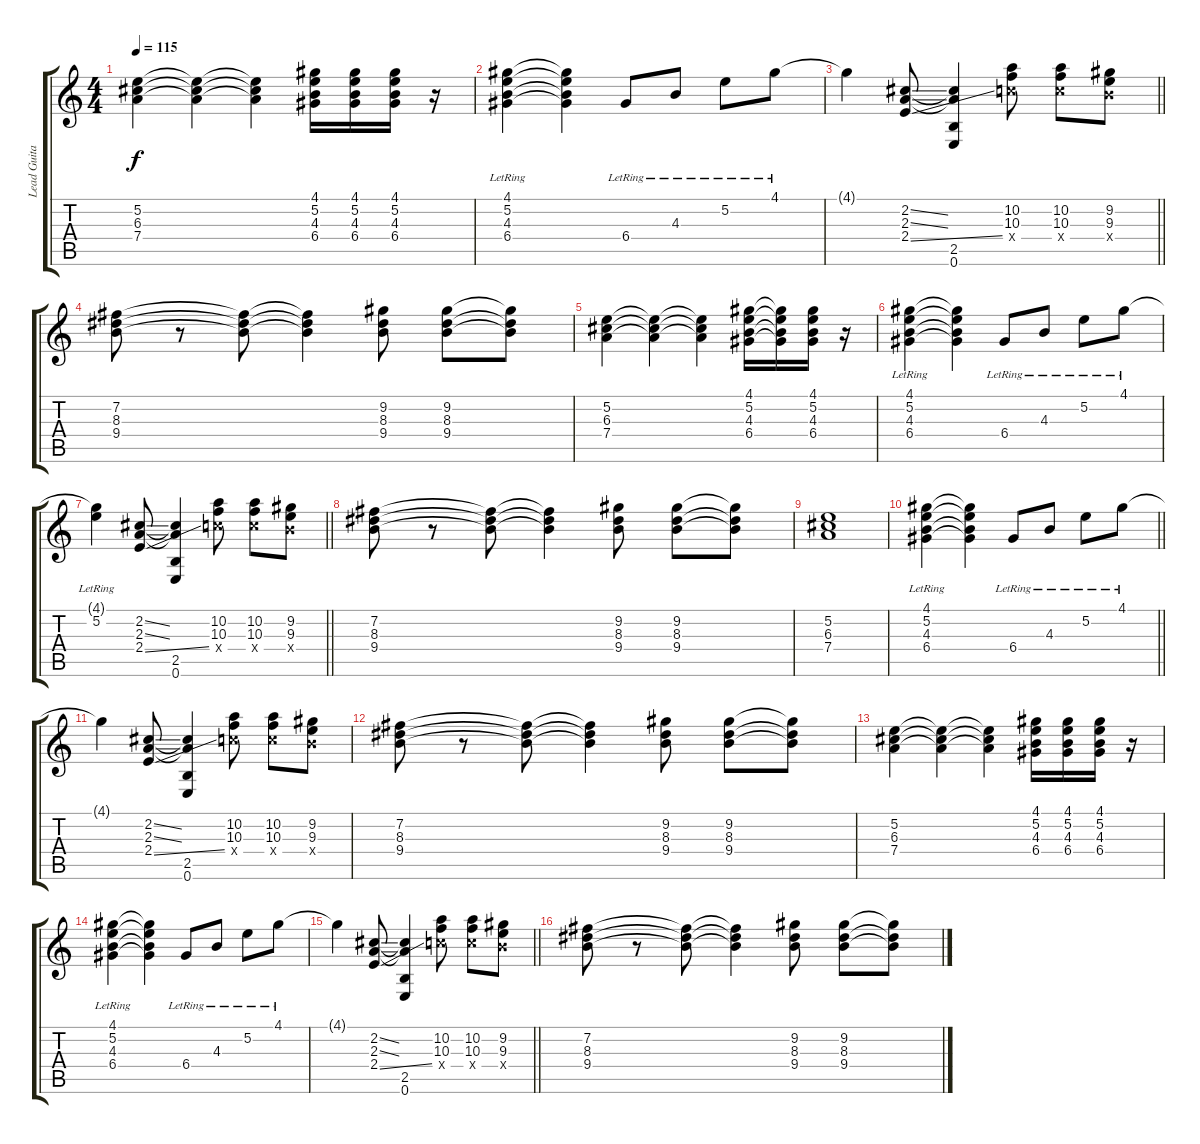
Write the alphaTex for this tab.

\track ("Lead Guitar" "Lead Guita") {instrument electricguitarclean}
\staff {score tabs}
\tuning (E4 B3 G3 D3 A2 E2) {hide}
\ts (4 4)
\tempo 115
\clef g2
\ks c
(5.2 6.3 7.4).4{dy f} (5.2{t} 6.3{t} 7.4{t}).4 (5.2{t} 6.3{t} 7.4{t}).4 (4.1 5.2 4.3 6.4).16 (4.1 5.2 4.3 6.4).16 (4.1 5.2 4.3 6.4).16 r.16 |
(4.1{lr} 5.2{lr} 4.3{lr} 6.4{lr}).4 (4.1{t} 5.2{t} 4.3{t} 6.4{t}).4 6.4{lr}.8 4.3{lr}.8 5.2{lr}.8 4.1{lr}.8 |
\barLineRight lightlight
4.1{t}.4 (2.2{ss} 2.3{ss} 2.4{ss}).8 (2.2{t} 2.3{t} 2.5 0.6).4 (10.2 10.3 10.4{x}).8 (10.2 10.3 10.4{x}).8 (9.2 9.3 9.4{x}).8 |
(7.2 8.3 9.4).8 r.8 (7.2{t} 8.3{t} 9.4{t}).8 (7.2{t} 8.3{t} 9.4{t}).4 (9.2 8.3 9.4).8 (9.2 8.3 9.4).8 (9.2{t} 8.3{t} 9.4{t}).8 |
(5.2 6.3 7.4).4 (5.2{t} 6.3{t} 7.4{t}).4 (5.2{t} 6.3{t} 7.4{t}).4 (4.1 5.2 4.3 6.4).16 (4.1{t} 5.2{t} 4.3{t} 6.4{t}).16 (4.1 5.2 4.3 6.4).16 r.16 |
(4.1{lr} 5.2{lr} 4.3{lr} 6.4{lr}).4 (4.1{t} 5.2{t} 4.3{t} 6.4{t}).4 6.4{lr}.8 4.3{lr}.8 5.2{lr}.8 4.1{lr}.8 |
\barLineRight lightlight
(4.1{t} 5.2{lr}).4 (2.2{ss} 2.3{ss} 2.4{ss}).8 (2.2{t} 2.3{t} 2.5 0.6).4 (10.2 10.3 10.4{x}).8 (10.2 10.3 10.4{x}).8 (9.2 9.3 9.4{x}).8 |
(7.2 8.3 9.4).8 r.8 (7.2{t} 8.3{t} 9.4{t}).8 (7.2{t} 8.3{t} 9.4{t}).4 (9.2 8.3 9.4).8 (9.2 8.3 9.4).8 (9.2{t} 8.3{t} 9.4{t}).8 |
(5.2 6.3 7.4).1 |
\barLineRight lightlight
(4.1{lr} 5.2{lr} 4.3{lr} 6.4{lr}).4 (4.1{t} 5.2{t} 4.3{t} 6.4{t}).4 6.4{lr}.8 4.3{lr}.8 5.2{lr}.8 4.1{lr}.8 |
4.1{t}.4 (2.2{ss} 2.3{ss} 2.4{ss}).8 (2.2{t} 2.3{t} 2.5 0.6).4 (10.2 10.3 10.4{x}).8 (10.2 10.3 10.4{x}).8 (9.2 9.3 9.4{x}).8 |
(7.2 8.3 9.4).8 r.8 (7.2{t} 8.3{t} 9.4{t}).8 (7.2{t} 8.3{t} 9.4{t}).4 (9.2 8.3 9.4).8 (9.2 8.3 9.4).8 (9.2{t} 8.3{t} 9.4{t}).8 |
(5.2 6.3 7.4).4 (5.2{t} 6.3{t} 7.4{t}).4 (5.2{t} 6.3{t} 7.4{t}).4 (4.1 5.2 4.3 6.4).16 (4.1 5.2 4.3 6.4).16 (4.1 5.2 4.3 6.4).16 r.16 |
(4.1{lr} 5.2{lr} 4.3{lr} 6.4{lr}).4 (4.1{t} 5.2{t} 4.3{t} 6.4{t}).4 6.4{lr}.8 4.3{lr}.8 5.2{lr}.8 4.1{lr}.8 |
\barLineRight lightlight
4.1{t}.4 (2.2{ss} 2.3{ss} 2.4{ss}).8 (2.2{t} 2.3{t} 2.5 0.6).4 (10.2 10.3 10.4{x}).8 (10.2 10.3 10.4{x}).8 (9.2 9.3 9.4{x}).8 |
(7.2 8.3 9.4).8 r.8 (7.2{t} 8.3{t} 9.4{t}).8 (7.2{t} 8.3{t} 9.4{t}).4 (9.2 8.3 9.4).8 (9.2 8.3 9.4).8 (9.2{t} 8.3{t} 9.4{t}).8
